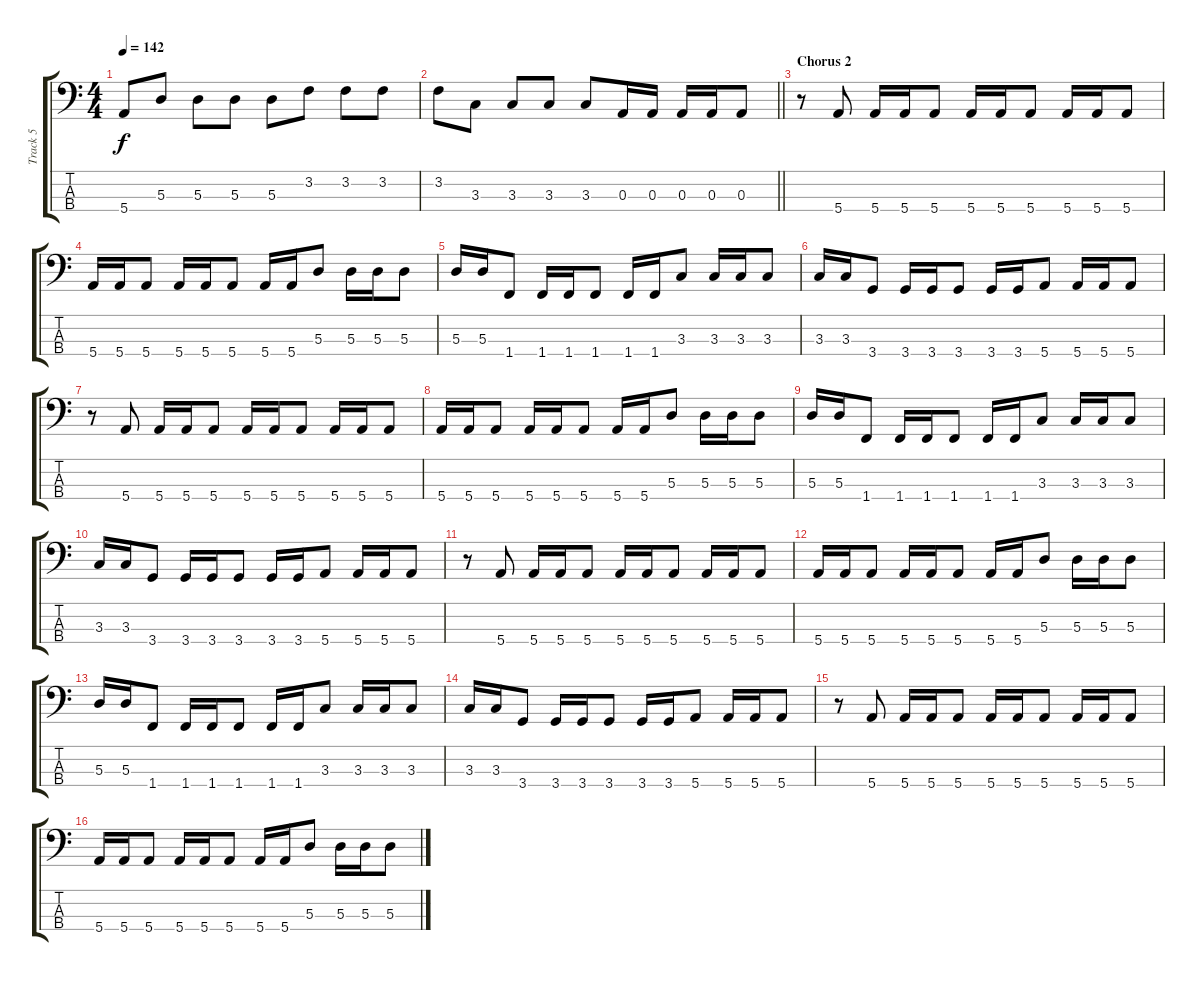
\track ("Track 5" "Track 5") {instrument electricbasspick}
\staff {score tabs}
\tuning (G2 D2 A1 E1) {hide}
\ts (4 4)
\tempo 142
\clef f4
\ks c
5.4.8{dy f} 5.3.8 5.3.8 5.3.8 5.3.8 3.2.8 3.2.8 3.2.8 |
\barLineRight lightlight
3.2.8 3.3.8 3.3.8 3.3.8 3.3.8 0.3.16 0.3.16 0.3.16 0.3.16 0.3.8 |
\section ("" "Chorus 2")
r.8 5.4.8 5.4.16 5.4.16 5.4.8 5.4.16 5.4.16 5.4.8 5.4.16 5.4.16 5.4.8 |
5.4.16 5.4.16 5.4.8 5.4.16 5.4.16 5.4.8 5.4.16 5.4.16 5.3.8 5.3.16 5.3.16 5.3.8 |
5.3.16 5.3.16 1.4.8 1.4.16 1.4.16 1.4.8 1.4.16 1.4.16 3.3.8 3.3.16 3.3.16 3.3.8 |
3.3.16 3.3.16 3.4.8 3.4.16 3.4.16 3.4.8 3.4.16 3.4.16 5.4.8 5.4.16 5.4.16 5.4.8 |
r.8 5.4.8 5.4.16 5.4.16 5.4.8 5.4.16 5.4.16 5.4.8 5.4.16 5.4.16 5.4.8 |
5.4.16 5.4.16 5.4.8 5.4.16 5.4.16 5.4.8 5.4.16 5.4.16 5.3.8 5.3.16 5.3.16 5.3.8 |
5.3.16 5.3.16 1.4.8 1.4.16 1.4.16 1.4.8 1.4.16 1.4.16 3.3.8 3.3.16 3.3.16 3.3.8 |
3.3.16 3.3.16 3.4.8 3.4.16 3.4.16 3.4.8 3.4.16 3.4.16 5.4.8 5.4.16 5.4.16 5.4.8 |
r.8 5.4.8 5.4.16 5.4.16 5.4.8 5.4.16 5.4.16 5.4.8 5.4.16 5.4.16 5.4.8 |
5.4.16 5.4.16 5.4.8 5.4.16 5.4.16 5.4.8 5.4.16 5.4.16 5.3.8 5.3.16 5.3.16 5.3.8 |
5.3.16 5.3.16 1.4.8 1.4.16 1.4.16 1.4.8 1.4.16 1.4.16 3.3.8 3.3.16 3.3.16 3.3.8 |
3.3.16 3.3.16 3.4.8 3.4.16 3.4.16 3.4.8 3.4.16 3.4.16 5.4.8 5.4.16 5.4.16 5.4.8 |
r.8 5.4.8 5.4.16 5.4.16 5.4.8 5.4.16 5.4.16 5.4.8 5.4.16 5.4.16 5.4.8 |
5.4.16 5.4.16 5.4.8 5.4.16 5.4.16 5.4.8 5.4.16 5.4.16 5.3.8 5.3.16 5.3.16 5.3.8
